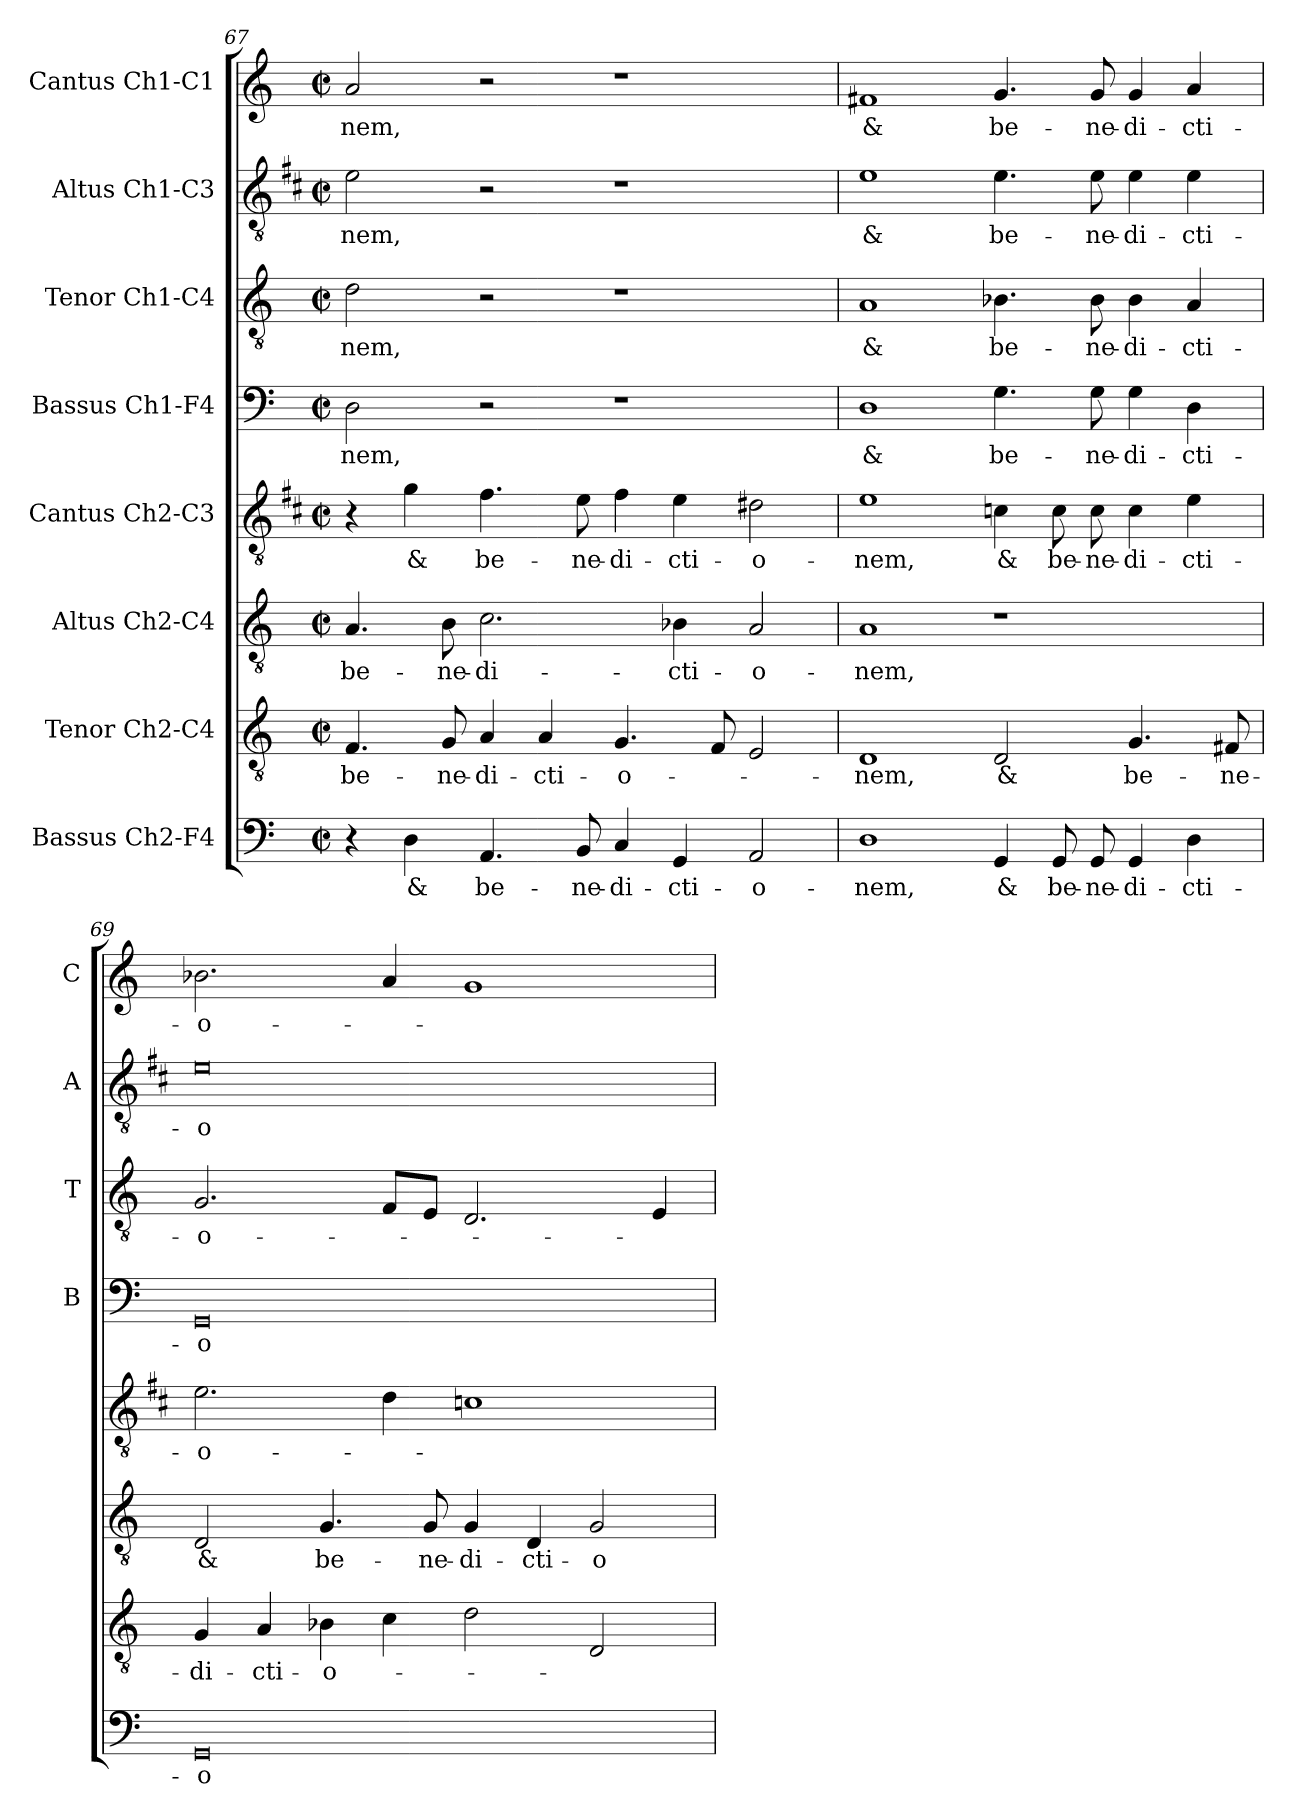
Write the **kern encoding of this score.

**kern	**text	**kern	**text	**kern	**text	**kern	**text	**kern	**text	**kern	**text	**kern	**text	**kern	**text
*part8	*part8	*part7	*part7	*part6	*part6	*part5	*part5	*part4	*part4	*part3	*part3	*part2	*part2	*part1	*part1
*staff8	*staff8	*staff7	*staff7	*staff6	*staff6	*staff5	*staff5	*staff4	*staff4	*staff3	*staff3	*staff2	*staff2	*staff1	*staff1
*I"Bassus Ch2-F4	*	*I"Tenor Ch2-C4	*	*I"Altus Ch2-C4	*	*I"Cantus Ch2-C3	*	*I"Bassus Ch1-F4	*	*I"Tenor Ch1-C4	*	*I"Altus Ch1-C3	*	*I"Cantus Ch1-C1	*
*	*	*	*	*	*	*	*	*I'B	*	*I'T	*	*I'A	*	*I'C	*
!!LO:PB:g=z
*clefF4	*	*clefGv2	*	*clefGv2	*	*clefGv2	*	*clefF4	*	*clefGv2	*	*clefGv2	*	*clefG2	*
*	*	*	*	*	*	*ITrd1c2	*	*	*	*	*	*ITrd1c2	*	*	*
*k[]	*	*k[]	*	*k[]	*	*k[]	*	*k[]	*	*k[]	*	*k[]	*	*k[]	*
*M2/2	*	*M2/2	*	*M2/2	*	*M2/2	*	*M2/2	*	*M2/2	*	*M2/2	*	*M2/2	*
*met(c|)	*	*met(c|)	*	*met(c|)	*	*met(c|)	*	*met(c|)	*	*met(c|)	*	*met(c|)	*	*met(c|)	*
=67	=67	=67	=67	=67	=67	=67	=67	=67	=67	=67	=67	=67	=67	=67	=67
!	!	!	!LO:LY:b	!	!LO:LY:b	!	!	!	!LO:LY:b	!	!LO:LY:b	!	!LO:LY:b	!	!LO:LY:b
4r	.	4.F/	be-	4.A/	be-	4r	.	2D\	-nem,	2d\	-nem,	2d\	-nem,	2a/	-nem,
!	!LO:LY:b	!	!	!	!	!	!LO:LY:b	!	!	!	!	!	!	!	!
4D\	&	.	.	.	.	4f\	&	.	.	.	.	.	.	.	.
!	!	!	!LO:LY:b	!	!LO:LY:b	!	!	!	!	!	!	!	!	!	!
.	.	8G/	-ne-	8B\	-ne-	.	.	.	.	.	.	.	.	.	.
!	!LO:LY:b	!	!LO:LY:b	!	!LO:LY:b	!	!LO:LY:b	!	!	!	!	!	!	!	!
4.AA/	be-	4A/	-di-	2.c\	-di-	4.e\	be-	2r	.	2r	.	2r	.	2r	.
!	!	!	!LO:LY:b	!	!	!	!	!	!	!	!	!	!	!	!
.	.	4A/	-cti-	.	.	.	.	.	.	.	.	.	.	.	.
!	!LO:LY:b	!	!	!	!	!	!LO:LY:b	!	!	!	!	!	!	!	!
8BB/	-ne-	.	.	.	.	8d\	-ne-	.	.	.	.	.	.	.	.
!	!LO:LY:b	!	!LO:LY:b	!	!	!	!LO:LY:b	!	!	!	!	!	!	!	!
4C/	-di-	4.G/	-o-	.	.	4e\	-di-	1r	.	1r	.	1r	.	1r	.
!	!LO:LY:b	!	!	!	!LO:LY:b	!	!LO:LY:b	!	!	!	!	!	!	!	!
4GG/	-cti-	.	.	4B-X\	-cti-	4d\	-cti-	.	.	.	.	.	.	.	.
.	.	8F/	.	.	.	.	.	.	.	.	.	.	.	.	.
!	!LO:LY:b	!	!	!	!LO:LY:b	!	!LO:LY:b	!	!	!	!	!	!	!	!
2AA/	-o-	2E/	.	2A/	-o-	2c#X\	-o-	.	.	.	.	.	.	.	.
=68	=68	=68	=68	=68	=68	=68	=68	=68	=68	=68	=68	=68	=68	=68	=68
!	!LO:LY:b	!	!LO:LY:b	!	!LO:LY:b	!	!LO:LY:b	!	!LO:LY:b	!	!LO:LY:b	!	!LO:LY:b	!	!LO:LY:b
1D	-nem,	1D	-nem,	1A	-nem,	1d	-nem,	1D	&	1A	&	1d	&	1f#X	&
!	!LO:LY:b	!	!LO:LY:b	!	!	!	!LO:LY:b	!	!LO:LY:b	!	!LO:LY:b	!	!LO:LY:b	!	!LO:LY:b
4GG/	&	2D/	&	1r	.	4B-X\	&	4.G\	be-	4.B-X\	be-	4.d\	be-	4.g/	be-
!	!LO:LY:b	!	!	!	!	!	!LO:LY:b	!	!	!	!	!	!	!	!
8GG/	be-	.	.	.	.	8B-\	be-	.	.	.	.	.	.	.	.
!	!LO:LY:b	!	!	!	!	!	!LO:LY:b	!	!LO:LY:b	!	!LO:LY:b	!	!LO:LY:b	!	!LO:LY:b
8GG/	-ne-	.	.	.	.	8B-\	-ne-	8G\	-ne-	8B-\	-ne-	8d\	-ne-	8g/	-ne-
!	!LO:LY:b	!	!LO:LY:b	!	!	!	!LO:LY:b	!	!LO:LY:b	!	!LO:LY:b	!	!LO:LY:b	!	!LO:LY:b
4GG/	-di-	4.G/	be-	.	.	4B-\	-di-	4G\	-di-	4B-\	-di-	4d\	-di-	4g/	-di-
!	!LO:LY:b	!	!	!	!	!	!LO:LY:b	!	!LO:LY:b	!	!LO:LY:b	!	!LO:LY:b	!	!LO:LY:b
4D\	-cti-	.	.	.	.	4d\	-cti-	4D\	-cti-	4A/	-cti-	4d\	-cti-	4a/	-cti-
!	!	!	!LO:LY:b	!	!	!	!	!	!	!	!	!	!	!	!
.	.	8F#X/	-ne-	.	.	.	.	.	.	.	.	.	.	.	.
=69	=69	=69	=69	=69	=69	=69	=69	=69	=69	=69	=69	=69	=69	=69	=69
!	!LO:LY:b	!	!LO:LY:b	!	!LO:LY:b	!	!LO:LY:b	!	!LO:LY:b	!	!LO:LY:b	!	!LO:LY:b	!	!LO:LY:b
0GG	-o-	4G/	-di-	2D/	&	2.d\	-o-	0GG	-o-	2.G/	-o-	0d	-o-	2.b-X\	-o-
!	!	!	!LO:LY:b	!	!	!	!	!	!	!	!	!	!	!	!
.	.	4A/	-cti-	.	.	.	.	.	.	.	.	.	.	.	.
!	!	!	!LO:LY:b	!	!LO:LY:b	!	!	!	!	!	!	!	!	!	!
.	.	4B-X\	-o-	4.G/	be-	.	.	.	.	.	.	.	.	.	.
.	.	4c\	.	.	.	4c\	.	.	.	8F/L	.	.	.	4a/	.
!	!	!	!	!	!LO:LY:b	!	!	!	!	!	!	!	!	!	!
.	.	.	.	8G/	-ne-	.	.	.	.	8E/J	.	.	.	.	.
!	!	!	!	!	!LO:LY:b	!	!	!	!	!	!	!	!	!	!
.	.	2d\	.	4G/	-di-	1B-X	.	.	.	2.D/	.	.	.	1g	.
!	!	!	!	!	!LO:LY:b	!	!	!	!	!	!	!	!	!	!
.	.	.	.	4D/	-cti-	.	.	.	.	.	.	.	.	.	.
!	!	!	!	!	!LO:LY:b	!	!	!	!	!	!	!	!	!	!
.	.	2D/	.	2G/	-o-	.	.	.	.	.	.	.	.	.	.
.	.	.	.	.	.	.	.	.	.	4E/	.	.	.	.	.
=	=	=	=	=	=	=	=	=	=	=	=	=	=	=	=
*-	*-	*-	*-	*-	*-	*-	*-	*-	*-	*-	*-	*-	*-	*-	*-
